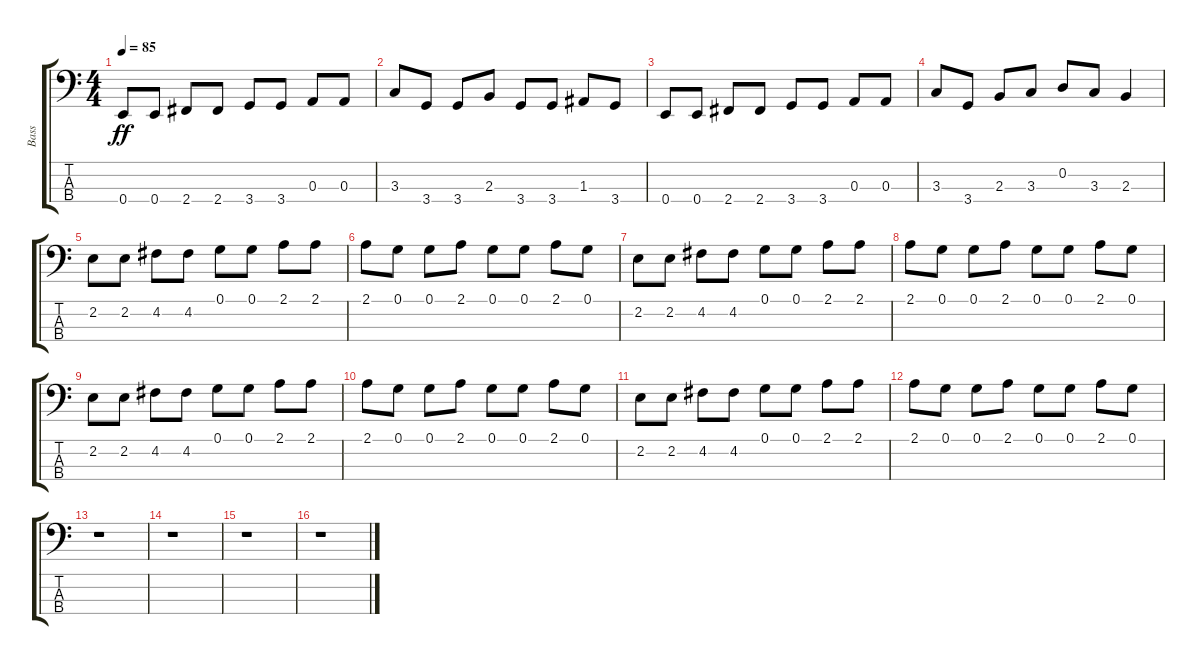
\track ("Bass" "Bass") {instrument electricbassfinger}
\staff {score tabs}
\tuning (G2 D2 A1 E1) {hide}
\ts (4 4)
\tempo 85
\clef f4
\ks c
0.4.8{dy ff} 0.4.8 2.4.8 2.4.8 3.4.8 3.4.8 0.3.8 0.3.8 |
3.3.8 3.4.8 3.4.8 2.3.8 3.4.8 3.4.8 1.3.8 3.4.8 |
0.4.8 0.4.8 2.4.8 2.4.8 3.4.8 3.4.8 0.3.8 0.3.8 |
3.3.8 3.4.8 2.3.8 3.3.8 0.2.8 3.3.8 2.3.4 |
2.2.8 2.2.8 4.2.8 4.2.8 0.1.8 0.1.8 2.1.8 2.1.8 |
2.1.8 0.1.8 0.1.8 2.1.8 0.1.8 0.1.8 2.1.8 0.1.8 |
2.2.8 2.2.8 4.2.8 4.2.8 0.1.8 0.1.8 2.1.8 2.1.8 |
2.1.8 0.1.8 0.1.8 2.1.8 0.1.8 0.1.8 2.1.8 0.1.8 |
2.2.8 2.2.8 4.2.8 4.2.8 0.1.8 0.1.8 2.1.8 2.1.8 |
2.1.8 0.1.8 0.1.8 2.1.8 0.1.8 0.1.8 2.1.8 0.1.8 |
2.2.8 2.2.8 4.2.8 4.2.8 0.1.8 0.1.8 2.1.8 2.1.8 |
2.1.8 0.1.8 0.1.8 2.1.8 0.1.8 0.1.8 2.1.8 0.1.8 |
r.1 |
r.1 |
r.1 |
r.1
